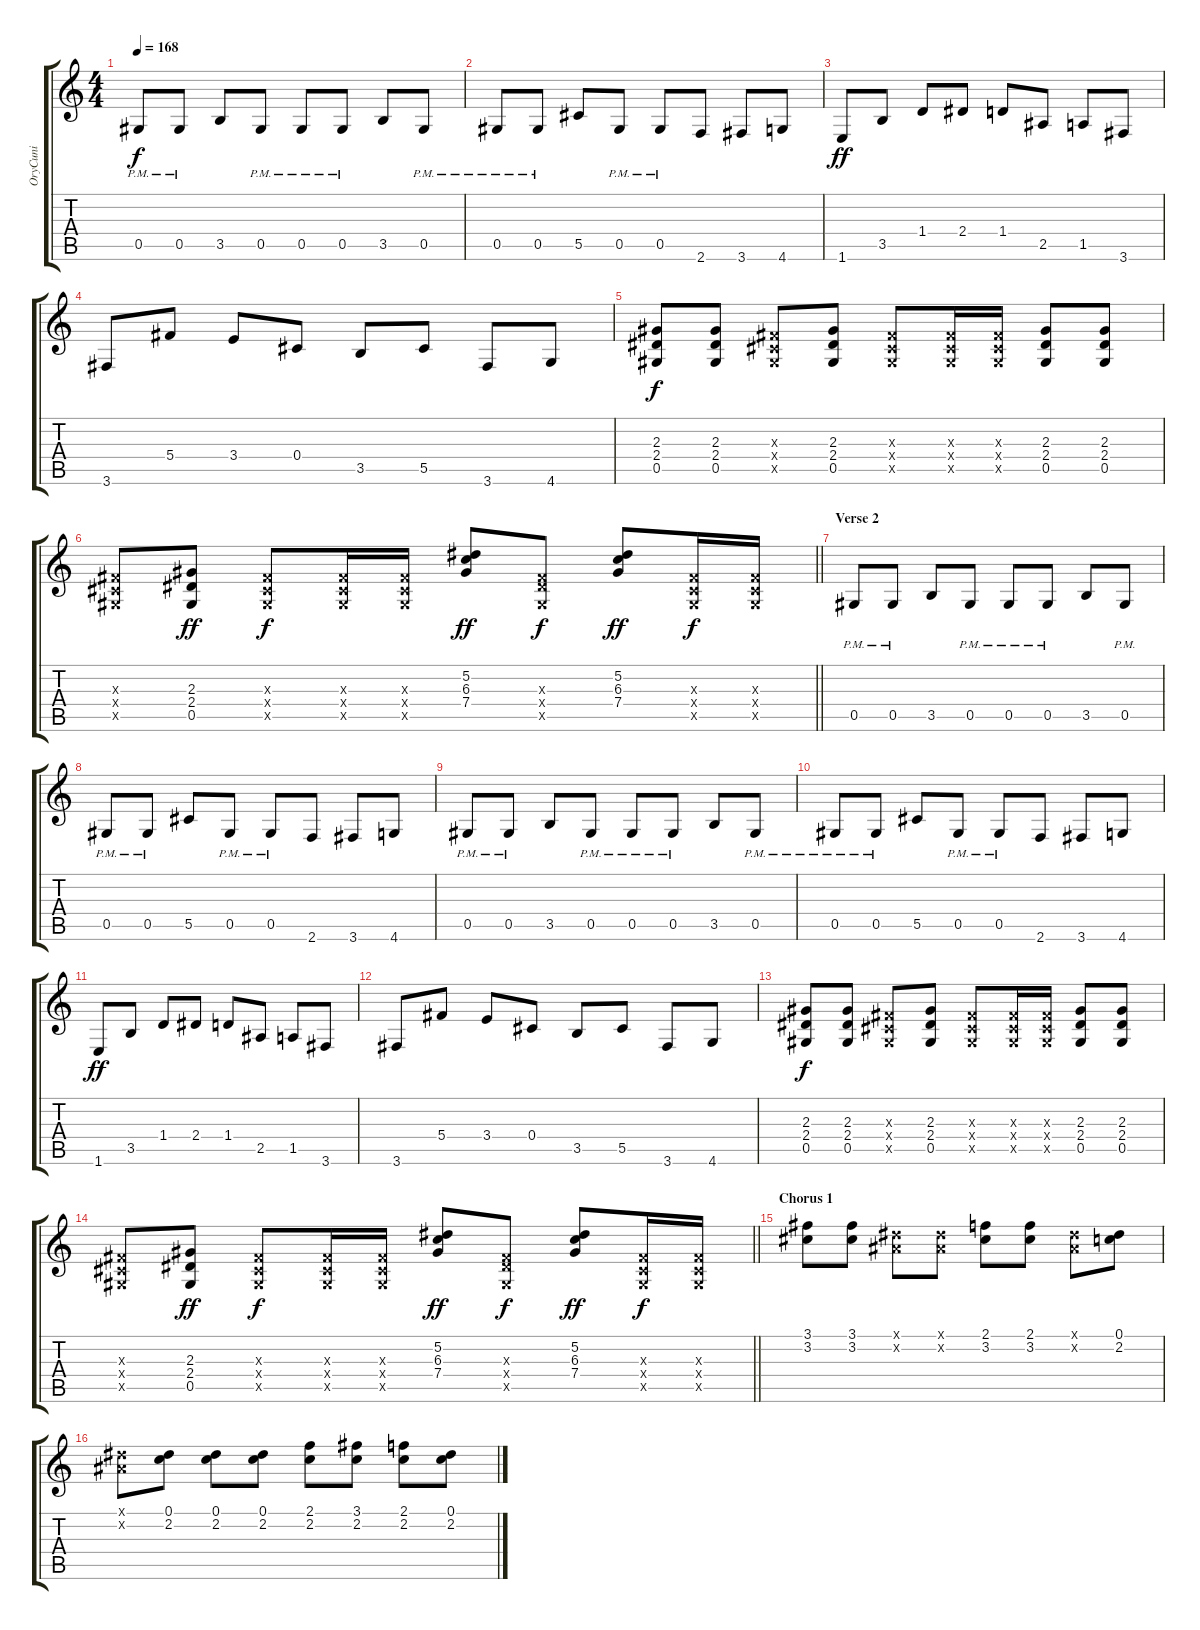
\track ("OryCuni" "OryCuni") {instrument distortionguitar}
\staff {score tabs}
\tuning (Eb4 Bb3 Gb3 Db3 Ab2 Eb2) {hide}
\ts (4 4)
\tempo 168
\clef g2
\ks c
0.5{pm}.8{dy f} 0.5{pm}.8 3.5.8 0.5{pm}.8 0.5{pm}.8 0.5{pm}.8 3.5.8 0.5{pm}.8 |
0.5{pm}.8 0.5{pm}.8 5.5.8 0.5{pm}.8 0.5{pm}.8 2.6.8 3.6.8 4.6.8 |
1.6.8{dy ff} 3.5.8 1.4.8 2.4.8 1.4.8 2.5.8 1.5.8 3.6.8 |
3.6.8 5.4.8 3.4.8 0.4.8 3.5.8 5.5.8 3.6.8 4.6.8 |
(2.3 2.4 0.5).8{dy f} (2.3 2.4 0.5).8 (0.3{x} 0.4{x} 0.5{x}).8 (2.3 2.4 0.5).8 (0.3{x} 0.4{x} 0.5{x}).8 (0.3{x} 0.4{x} 0.5{x}).16 (0.3{x} 0.4{x} 0.5{x}).16 (2.3 2.4 0.5).8 (2.3 2.4 0.5).8 |
\barLineRight lightlight
(0.3{x} 0.4{x} 0.5{x}).8 (2.3 2.4 0.5).8{dy ff} (0.3{x} 0.4{x} 0.5{x}).8{dy f} (0.3{x} 0.4{x} 0.5{x}).16 (0.3{x} 0.4{x} 0.5{x}).16 (5.2 6.3 7.4).8{dy ff} (0.3{x} 2.4{x} 0.5{x}).8{dy f} (5.2 6.3 7.4).8{dy ff} (0.3{x} 0.4{x} 0.5{x}).16{dy f} (0.3{x} 0.4{x} 0.5{x}).16 |
\section ("" "Verse 2")
0.5{pm}.8 0.5{pm}.8 3.5.8 0.5{pm}.8 0.5{pm}.8 0.5{pm}.8 3.5.8 0.5{pm}.8 |
0.5{pm}.8 0.5{pm}.8 5.5.8 0.5{pm}.8 0.5{pm}.8 2.6.8 3.6.8 4.6.8 |
0.5{pm}.8 0.5{pm}.8 3.5.8 0.5{pm}.8 0.5{pm}.8 0.5{pm}.8 3.5.8 0.5{pm}.8 |
0.5{pm}.8 0.5{pm}.8 5.5.8 0.5{pm}.8 0.5{pm}.8 2.6.8 3.6.8 4.6.8 |
1.6.8{dy ff} 3.5.8 1.4.8 2.4.8 1.4.8 2.5.8 1.5.8 3.6.8 |
3.6.8 5.4.8 3.4.8 0.4.8 3.5.8 5.5.8 3.6.8 4.6.8 |
(2.3 2.4 0.5).8{dy f} (2.3 2.4 0.5).8 (0.3{x} 0.4{x} 0.5{x}).8 (2.3 2.4 0.5).8 (0.3{x} 0.4{x} 0.5{x}).8 (0.3{x} 0.4{x} 0.5{x}).16 (0.3{x} 0.4{x} 0.5{x}).16 (2.3 2.4 0.5).8 (2.3 2.4 0.5).8 |
\barLineRight lightlight
(0.3{x} 0.4{x} 0.5{x}).8 (2.3 2.4 0.5).8{dy ff} (0.3{x} 0.4{x} 0.5{x}).8{dy f} (0.3{x} 0.4{x} 0.5{x}).16 (0.3{x} 0.4{x} 0.5{x}).16 (5.2 6.3 7.4).8{dy ff} (0.3{x} 2.4{x} 0.5{x}).8{dy f} (5.2 6.3 7.4).8{dy ff} (0.3{x} 0.4{x} 0.5{x}).16{dy f} (0.3{x} 0.4{x} 0.5{x}).16 |
\section ("" "Chorus 1")
(3.1 3.2).8 (3.1 3.2).8 (0.1{x} 0.2{x}).8 (0.1{x} 0.2{x}).8 (2.1 3.2).8 (2.1 3.2).8 (0.1{x} 0.2{x}).8 (0.1 2.2).8 |
(0.1{x} 0.2{x}).8 (0.1 2.2).8 (0.1 2.2).8 (0.1 2.2).8 (2.1 2.2).8 (3.1 2.2).8 (2.1 2.2).8 (0.1 2.2).8
